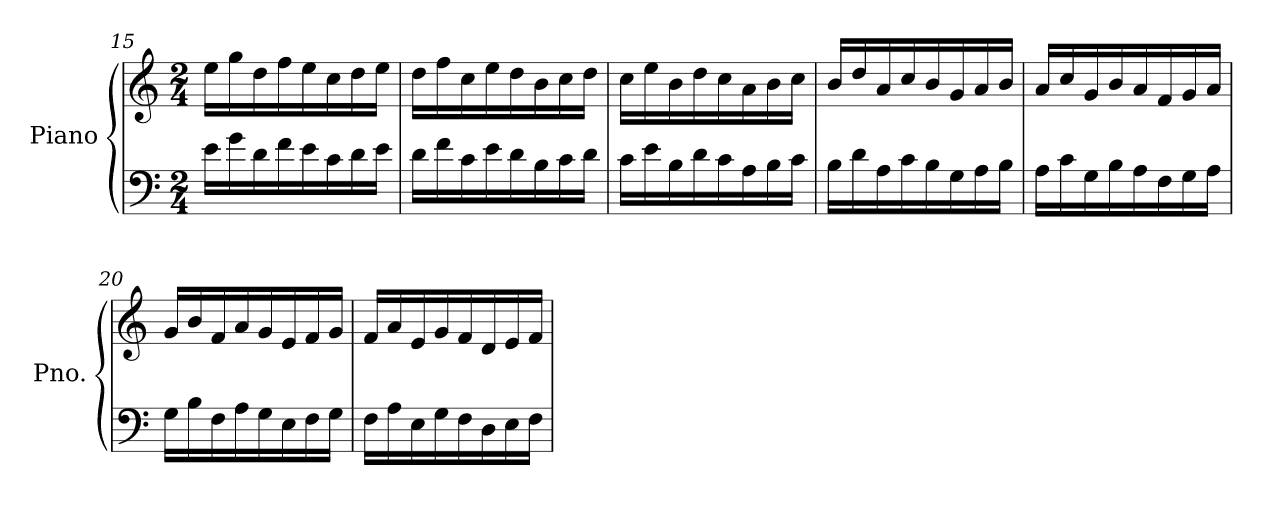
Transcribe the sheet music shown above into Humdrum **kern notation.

**kern	**kern
*part1	*part1
*staff2	*staff1
*I"Piano	*
*I'Pno.	*
*clefF4	*clefG2
*k[]	*k[]
*M2/4	*M2/4
=15	=15
16e\LL	16ee\LL
16g\	16gg\
16d\	16dd\
16f\	16ff\
16e\	16ee\
16c\	16cc\
16d\	16dd\
16e\JJ	16ee\JJ
=16	=16
16d\LL	16dd\LL
16f\	16ff\
16c\	16cc\
16e\	16ee\
16d\	16dd\
16B\	16b\
16c\	16cc\
16d\JJ	16dd\JJ
=17	=17
16c\LL	16cc\LL
16e\	16ee\
16B\	16b\
16d\	16dd\
16c\	16cc\
16A\	16a\
16B\	16b\
16c\JJ	16cc\JJ
!!LO:LB:g=z
=18	=18
16B\LL	16b/LL
16d\	16dd/
16A\	16a/
16c\	16cc/
16B\	16b/
16G\	16g/
16A\	16a/
16B\JJ	16b/JJ
=19	=19
16A\LL	16a/LL
16c\	16cc/
16G\	16g/
16B\	16b/
16A\	16a/
16F\	16f/
16G\	16g/
16A\JJ	16a/JJ
=20	=20
16G\LL	16g/LL
16B\	16b/
16F\	16f/
16A\	16a/
16G\	16g/
16E\	16e/
16F\	16f/
16G\JJ	16g/JJ
=21	=21
16F\LL	16f/LL
16A\	16a/
16E\	16e/
16G\	16g/
16F\	16f/
16D\	16d/
16E\	16e/
16F\JJ	16f/JJ
=	=
*-	*-
